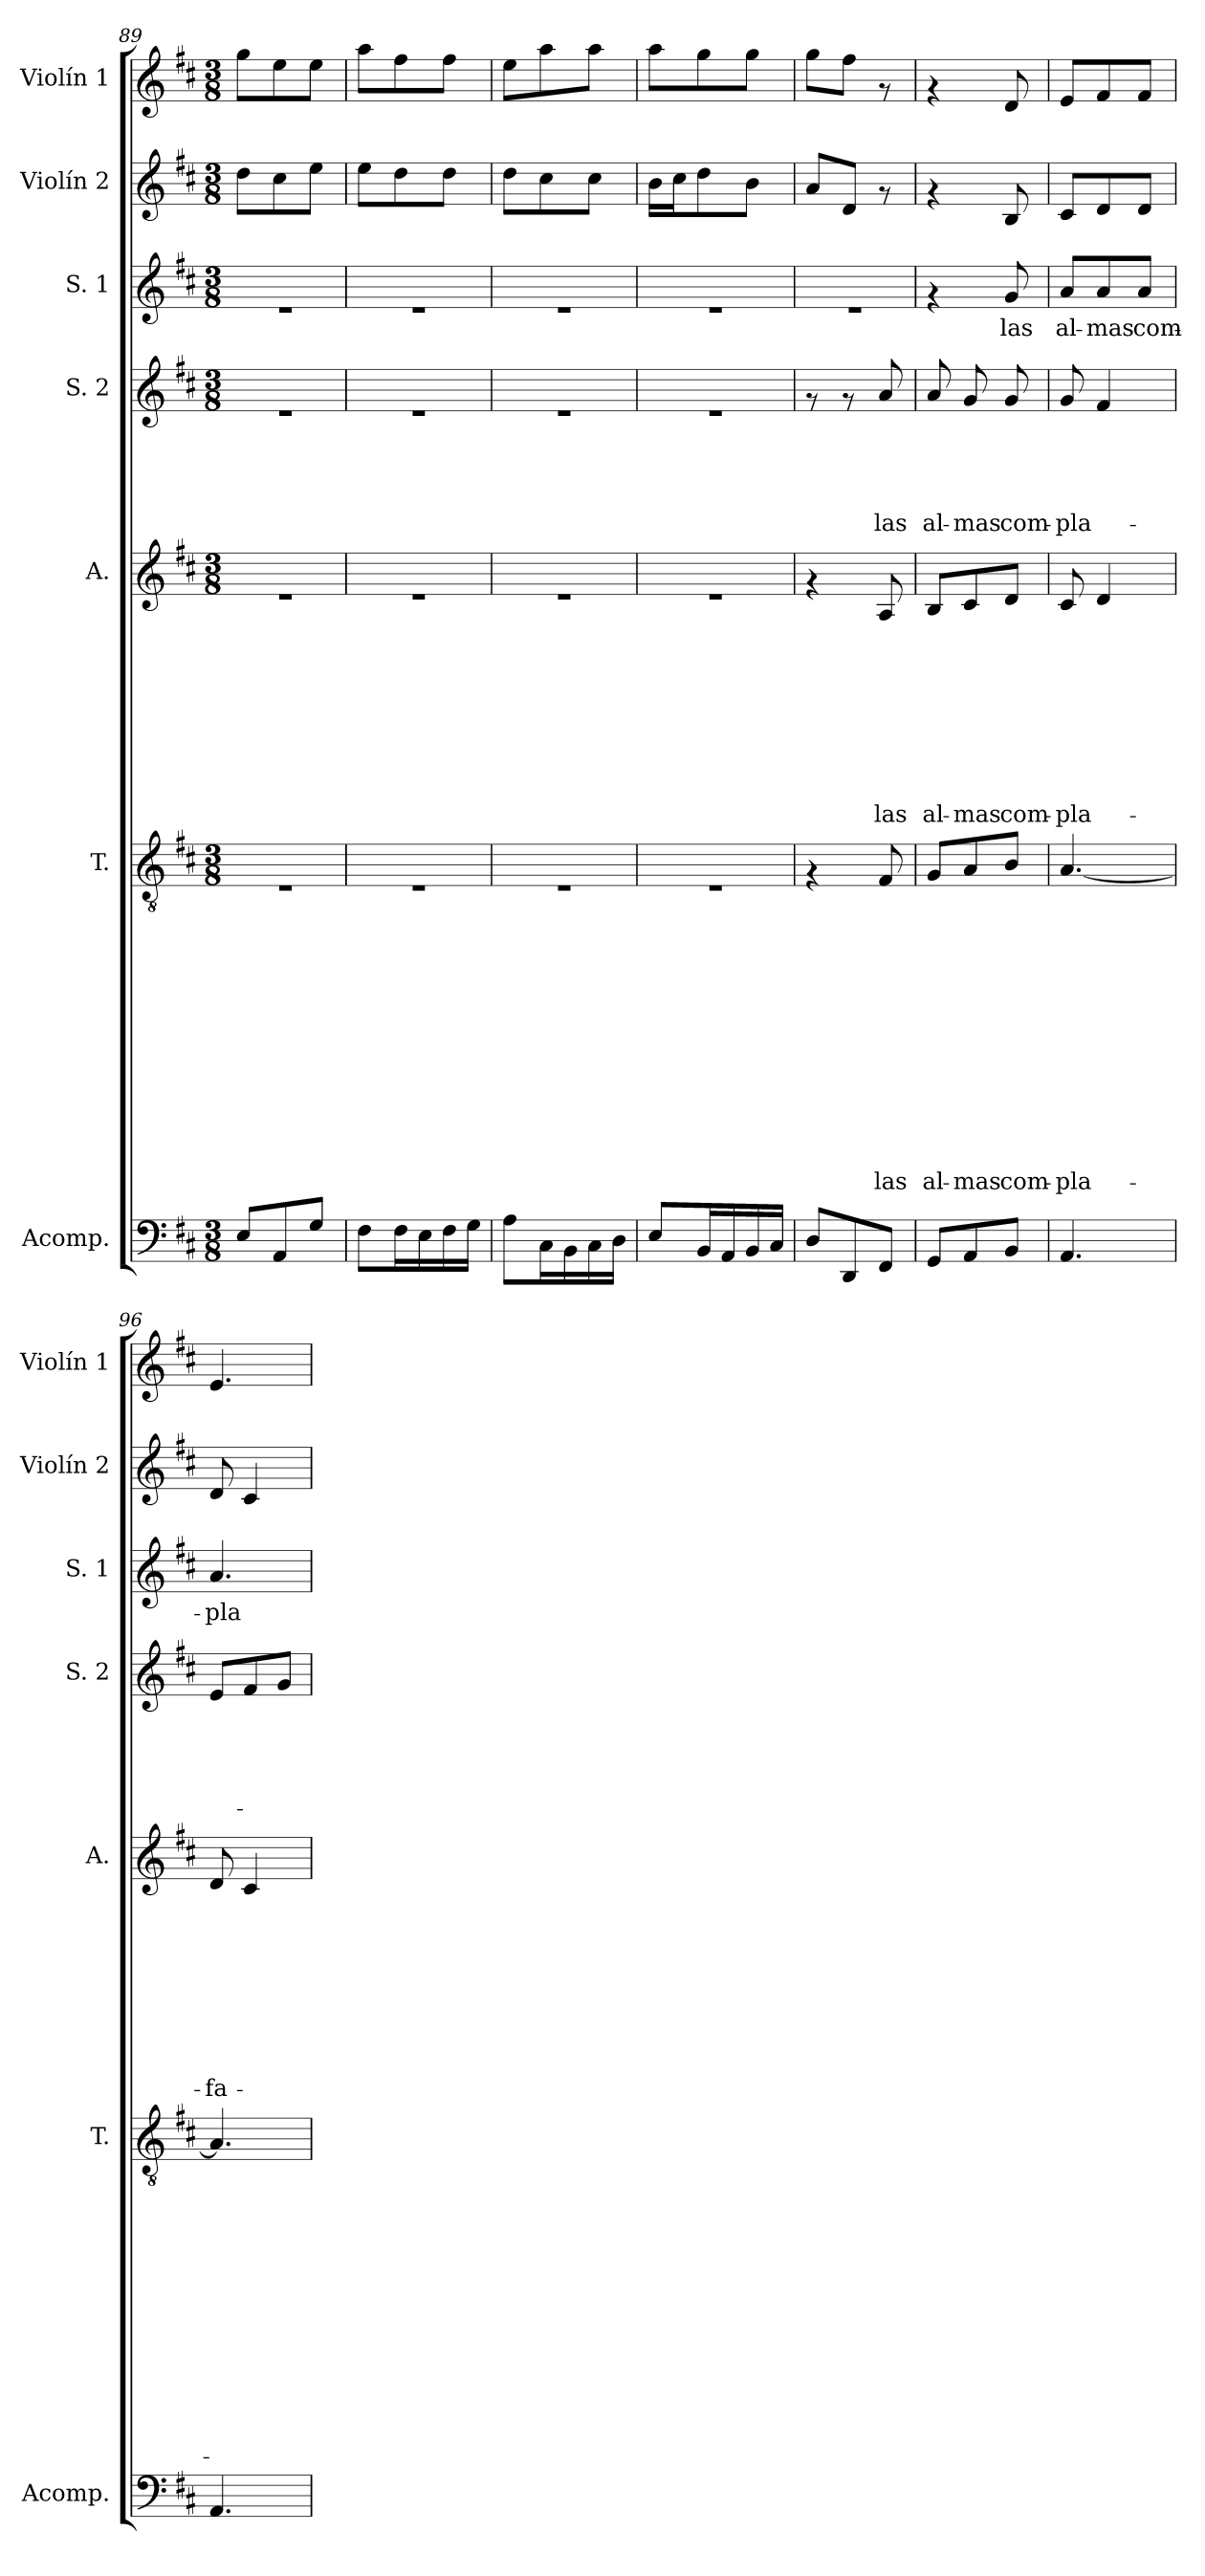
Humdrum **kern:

**kern	**kern	**text	**text	**text	**text	**text	**text	**text	**text	**text	**text	**text	**text	**text	**kern	**text	**text	**text	**text	**text	**text	**text	**text	**text	**kern	**text	**text	**text	**text	**text	**kern	**text	**kern	**kern
*part7	*part6	*part6	*part6	*part6	*part6	*part6	*part6	*part6	*part6	*part6	*part6	*part6	*part6	*part6	*part5	*part5	*part5	*part5	*part5	*part5	*part5	*part5	*part5	*part5	*part4	*part4	*part4	*part4	*part4	*part4	*part3	*part3	*part2	*part1
*staff7	*staff6	*staff6	*staff6	*staff6	*staff6	*staff6	*staff6	*staff6	*staff6	*staff6	*staff6	*staff6	*staff6	*staff6	*staff5	*staff5	*staff5	*staff5	*staff5	*staff5	*staff5	*staff5	*staff5	*staff5	*staff4	*staff4	*staff4	*staff4	*staff4	*staff4	*staff3	*staff3	*staff2	*staff1
*I"Acomp.	*I"T.	*	*	*	*	*	*	*	*	*	*	*	*	*	*I"A.	*	*	*	*	*	*	*	*	*	*I"S. 2	*	*	*	*	*	*I"S. 1	*	*I"Violín 2	*I"Violín 1
*I'Acomp.	*I'T.	*	*	*	*	*	*	*	*	*	*	*	*	*	*I'A.	*	*	*	*	*	*	*	*	*	*I'S. 2	*	*	*	*	*	*I'S. 1	*	*I'Violín 2	*I'Violín 1
*clefF4	*clefGv2	*	*	*	*	*	*	*	*	*	*	*	*	*	*clefG2	*	*	*	*	*	*	*	*	*	*clefG2	*	*	*	*	*	*clefG2	*	*clefG2	*clefG2
*k[f#c#]	*k[f#c#]	*	*	*	*	*	*	*	*	*	*	*	*	*	*k[f#c#]	*	*	*	*	*	*	*	*	*	*k[f#c#]	*	*	*	*	*	*k[f#c#]	*	*k[f#c#]	*k[f#c#]
*D:	*D:	*	*	*	*	*	*	*	*	*	*	*	*	*	*D:	*	*	*	*	*	*	*	*	*	*D:	*	*	*	*	*	*D:	*	*D:	*D:
*M3/8	*M3/8	*	*	*	*	*	*	*	*	*	*	*	*	*	*M3/8	*	*	*	*	*	*	*	*	*	*M3/8	*	*	*	*	*	*M3/8	*	*M3/8	*M3/8
=89	=89	=89	=89	=89	=89	=89	=89	=89	=89	=89	=89	=89	=89	=89	=89	=89	=89	=89	=89	=89	=89	=89	=89	=89	=89	=89	=89	=89	=89	=89	=89	=89	=89	=89
8E/L	4.rE	.	.	.	.	.	.	.	.	.	.	.	.	.	4.re	.	.	.	.	.	.	.	.	.	4.re	.	.	.	.	.	4.re	.	8dd\L	8gg\L
8AA/	.	.	.	.	.	.	.	.	.	.	.	.	.	.	.	.	.	.	.	.	.	.	.	.	.	.	.	.	.	.	.	.	8cc#\	8ee\
8G/J	.	.	.	.	.	.	.	.	.	.	.	.	.	.	.	.	.	.	.	.	.	.	.	.	.	.	.	.	.	.	.	.	8ee\J	8ee\J
=90	=90	=90	=90	=90	=90	=90	=90	=90	=90	=90	=90	=90	=90	=90	=90	=90	=90	=90	=90	=90	=90	=90	=90	=90	=90	=90	=90	=90	=90	=90	=90	=90	=90	=90
8F#\L	4.rE	.	.	.	.	.	.	.	.	.	.	.	.	.	4.re	.	.	.	.	.	.	.	.	.	4.re	.	.	.	.	.	4.re	.	8ee\L	8aa\L
16F#\L	.	.	.	.	.	.	.	.	.	.	.	.	.	.	.	.	.	.	.	.	.	.	.	.	.	.	.	.	.	.	.	.	8dd\	8ff#\
16E\	.	.	.	.	.	.	.	.	.	.	.	.	.	.	.	.	.	.	.	.	.	.	.	.	.	.	.	.	.	.	.	.	.	.
16F#\	.	.	.	.	.	.	.	.	.	.	.	.	.	.	.	.	.	.	.	.	.	.	.	.	.	.	.	.	.	.	.	.	8dd\J	8ff#\J
16G\JJ	.	.	.	.	.	.	.	.	.	.	.	.	.	.	.	.	.	.	.	.	.	.	.	.	.	.	.	.	.	.	.	.	.	.
=91	=91	=91	=91	=91	=91	=91	=91	=91	=91	=91	=91	=91	=91	=91	=91	=91	=91	=91	=91	=91	=91	=91	=91	=91	=91	=91	=91	=91	=91	=91	=91	=91	=91	=91
8A\L	4.rE	.	.	.	.	.	.	.	.	.	.	.	.	.	4.re	.	.	.	.	.	.	.	.	.	4.re	.	.	.	.	.	4.re	.	8dd\L	8ee\L
16C#\L	.	.	.	.	.	.	.	.	.	.	.	.	.	.	.	.	.	.	.	.	.	.	.	.	.	.	.	.	.	.	.	.	8cc#\	8aa\
16BB\	.	.	.	.	.	.	.	.	.	.	.	.	.	.	.	.	.	.	.	.	.	.	.	.	.	.	.	.	.	.	.	.	.	.
16C#\	.	.	.	.	.	.	.	.	.	.	.	.	.	.	.	.	.	.	.	.	.	.	.	.	.	.	.	.	.	.	.	.	8cc#\J	8aa\J
16D\JJ	.	.	.	.	.	.	.	.	.	.	.	.	.	.	.	.	.	.	.	.	.	.	.	.	.	.	.	.	.	.	.	.	.	.
!!LO:LB:g=z
=92	=92	=92	=92	=92	=92	=92	=92	=92	=92	=92	=92	=92	=92	=92	=92	=92	=92	=92	=92	=92	=92	=92	=92	=92	=92	=92	=92	=92	=92	=92	=92	=92	=92	=92
8E/L	4.rE	.	.	.	.	.	.	.	.	.	.	.	.	.	4.re	.	.	.	.	.	.	.	.	.	4.re	.	.	.	.	.	4.re	.	16b\LL	8aa\L
.	.	.	.	.	.	.	.	.	.	.	.	.	.	.	.	.	.	.	.	.	.	.	.	.	.	.	.	.	.	.	.	.	16cc#\J	.
16BB/L	.	.	.	.	.	.	.	.	.	.	.	.	.	.	.	.	.	.	.	.	.	.	.	.	.	.	.	.	.	.	.	.	8dd\	8gg\
16AA/	.	.	.	.	.	.	.	.	.	.	.	.	.	.	.	.	.	.	.	.	.	.	.	.	.	.	.	.	.	.	.	.	.	.
16BB/	.	.	.	.	.	.	.	.	.	.	.	.	.	.	.	.	.	.	.	.	.	.	.	.	.	.	.	.	.	.	.	.	8b\J	8gg\J
16C#/JJ	.	.	.	.	.	.	.	.	.	.	.	.	.	.	.	.	.	.	.	.	.	.	.	.	.	.	.	.	.	.	.	.	.	.
=93	=93	=93	=93	=93	=93	=93	=93	=93	=93	=93	=93	=93	=93	=93	=93	=93	=93	=93	=93	=93	=93	=93	=93	=93	=93	=93	=93	=93	=93	=93	=93	=93	=93	=93
8D/L	4rF	.	.	.	.	.	.	.	.	.	.	.	.	.	4rf	.	.	.	.	.	.	.	.	.	8rf	.	.	.	.	.	4.re	.	8a/L	8gg\L
8DD/	.	.	.	.	.	.	.	.	.	.	.	.	.	.	.	.	.	.	.	.	.	.	.	.	8rf	.	.	.	.	.	.	.	8d/J	8ff#\J
!	!	!	!	!	!	!	!	!	!	!	!	!	!	!LO:LY:b	!	!	!	!	!	!	!	!	!	!LO:LY:b	!	!	!	!	!	!LO:LY:b	!	!	!	!
8FF#/J	8F#/	.	.	.	.	.	.	.	.	.	.	.	.	las	8A/	.	.	.	.	.	.	.	.	las	8a/	.	.	.	.	las	.	.	8rf	8rf
=94	=94	=94	=94	=94	=94	=94	=94	=94	=94	=94	=94	=94	=94	=94	=94	=94	=94	=94	=94	=94	=94	=94	=94	=94	=94	=94	=94	=94	=94	=94	=94	=94	=94	=94
!	!	!	!	!	!	!	!	!	!	!	!	!	!	!LO:LY:b	!	!	!	!	!	!	!	!	!	!LO:LY:b	!	!	!	!	!	!LO:LY:b	!	!	!	!
8GG/L	8G/L	.	.	.	.	.	.	.	.	.	.	.	.	al-	8B/L	.	.	.	.	.	.	.	.	al-	8a/	.	.	.	.	al-	4rf	.	4rf	4rf
!	!	!	!	!	!	!	!	!	!	!	!	!	!	!LO:LY:b	!	!	!	!	!	!	!	!	!	!LO:LY:b	!	!	!	!	!	!LO:LY:b	!	!	!	!
8AA/	8A/	.	.	.	.	.	.	.	.	.	.	.	.	-mas	8c#/	.	.	.	.	.	.	.	.	-mas	8g/	.	.	.	.	-mas	.	.	.	.
!	!	!	!	!	!	!	!	!	!	!	!	!	!	!LO:LY:b	!	!	!	!	!	!	!	!	!	!LO:LY:b	!	!	!	!	!	!LO:LY:b	!	!LO:LY:b	!	!
8BB/J	8B/J	.	.	.	.	.	.	.	.	.	.	.	.	com-	8d/J	.	.	.	.	.	.	.	.	com-	8g/	.	.	.	.	com-	8g/	las	8B/	8d/
=95	=95	=95	=95	=95	=95	=95	=95	=95	=95	=95	=95	=95	=95	=95	=95	=95	=95	=95	=95	=95	=95	=95	=95	=95	=95	=95	=95	=95	=95	=95	=95	=95	=95	=95
!	!	!	!	!	!	!	!	!	!	!	!	!	!	!LO:LY:b	!	!	!	!	!	!	!	!	!	!LO:LY:b	!	!	!	!	!	!LO:LY:b	!	!LO:LY:b	!	!
4.AA/	[>4.A/	.	.	.	.	.	.	.	.	.	.	.	.	-pla-	8c#/	.	.	.	.	.	.	.	.	-pla-	8g/	.	.	.	.	-pla-	8a/L	al-	8c#/L	8e/L
!	!	!	!	!	!	!	!	!	!	!	!	!	!	!	!	!	!	!	!	!	!	!	!	!	!	!	!	!	!	!	!	!LO:LY:b	!	!
.	.	.	.	.	.	.	.	.	.	.	.	.	.	.	4d/	.	.	.	.	.	.	.	.	.	4f#/	.	.	.	.	.	8a/	-mas	8d/	8f#/
!	!	!	!	!	!	!	!	!	!	!	!	!	!	!	!	!	!	!	!	!	!	!	!	!	!	!	!	!	!	!	!	!LO:LY:b	!	!
.	.	.	.	.	.	.	.	.	.	.	.	.	.	.	.	.	.	.	.	.	.	.	.	.	.	.	.	.	.	.	8a/J	com-	8d/J	8f#/J
=96	=96	=96	=96	=96	=96	=96	=96	=96	=96	=96	=96	=96	=96	=96	=96	=96	=96	=96	=96	=96	=96	=96	=96	=96	=96	=96	=96	=96	=96	=96	=96	=96	=96	=96
!	!	!	!	!	!	!	!	!	!	!	!	!	!	!	!	!	!	!	!	!	!	!	!	!LO:LY:b	!	!	!	!	!	!	!	!LO:LY:b	!	!
4.AA/	4.A/]	.	.	.	.	.	.	.	.	.	.	.	.	.	8d/	.	.	.	.	.	.	.	.	-fa-	8e/L	.	.	.	.	.	4.a/	-pla-	8d/	4.e/
.	.	.	.	.	.	.	.	.	.	.	.	.	.	.	4c#/	.	.	.	.	.	.	.	.	.	8f#/	.	.	.	.	.	.	.	4c#/	.
.	.	.	.	.	.	.	.	.	.	.	.	.	.	.	.	.	.	.	.	.	.	.	.	.	8g/J	.	.	.	.	.	.	.	.	.
=	=	=	=	=	=	=	=	=	=	=	=	=	=	=	=	=	=	=	=	=	=	=	=	=	=	=	=	=	=	=	=	=	=	=
*-	*-	*-	*-	*-	*-	*-	*-	*-	*-	*-	*-	*-	*-	*-	*-	*-	*-	*-	*-	*-	*-	*-	*-	*-	*-	*-	*-	*-	*-	*-	*-	*-	*-	*-
